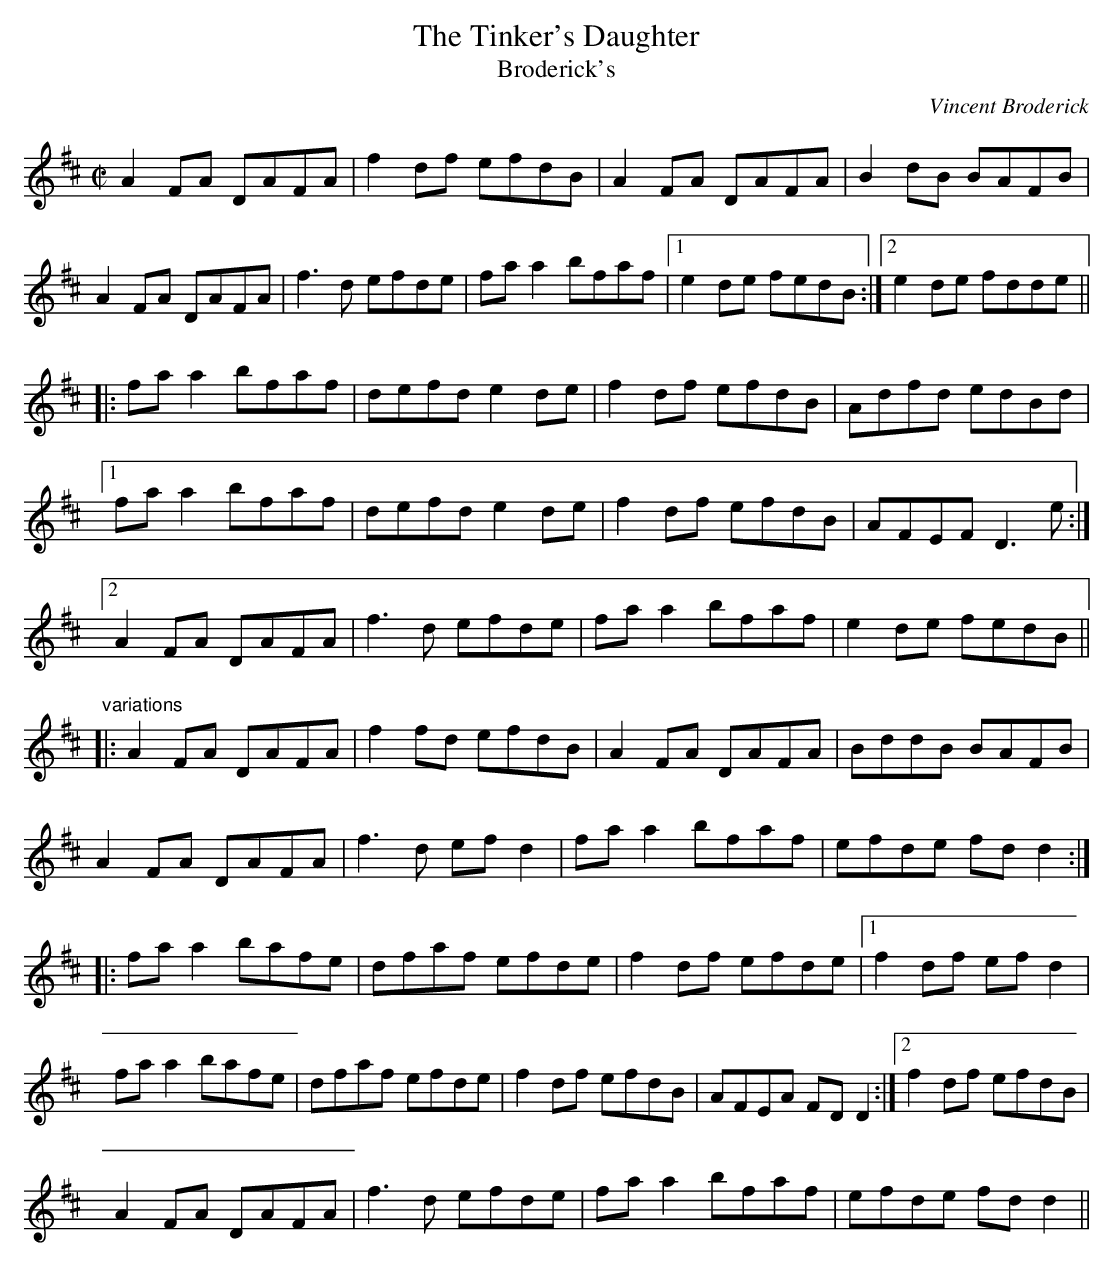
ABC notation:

X:1
T:Tinker's Daughter, The
T:Broderick's
C:Vincent Broderick
M:C|
K:D
A2FA DAFA|f2df efdB|A2FA DAFA|B2dB BAFB|
A2FA DAFA|f3d efde|faa2 bfaf|1 e2de fedB:|2 e2de fdde||
|:faa2 bfaf|defd e2de|f2df efdB|Adfd edBd|
[1 faa2 bfaf|defd e2de|f2df efdB|AFEF D3e:|
[2 A2FA DAFA|f3d efde|faa2 bfaf|e2de fedB||
"variations"
|:A2FA DAFA|f2fd efdB|A2FA DAFA|BddB BAFB|
A2FA DAFA|f3d efd2|faa2 bfaf|efde fdd2:|
|:faa2 bafe|dfaf efde|f2df efde|1 f2df efd2|
faa2 bafe|dfaf efde|f2df efdB|AFEA FDD2:|2 f2df efdB|
A2FA DAFA|f3d efde|faa2 bfaf|efde fdd2||
